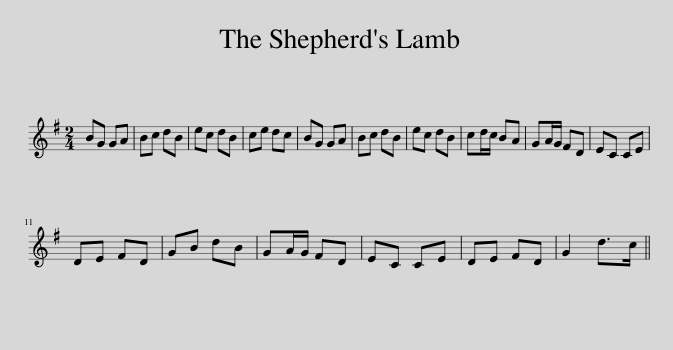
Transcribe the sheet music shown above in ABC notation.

X:1
L:1/8
M:2/4
I:linebreak $
K:G
V:1 treble
V:1
 BG GA | Bc dB | ec dB | ce dc | BG GA | %5
 Bc dB | ec dB | cd/c/ BA | GA/G/ FD | EC CE |$ %10
 DE FD | GB dB | GA/G/ FD | EC CE | DE FD | %15
 G2 d>c || %16
